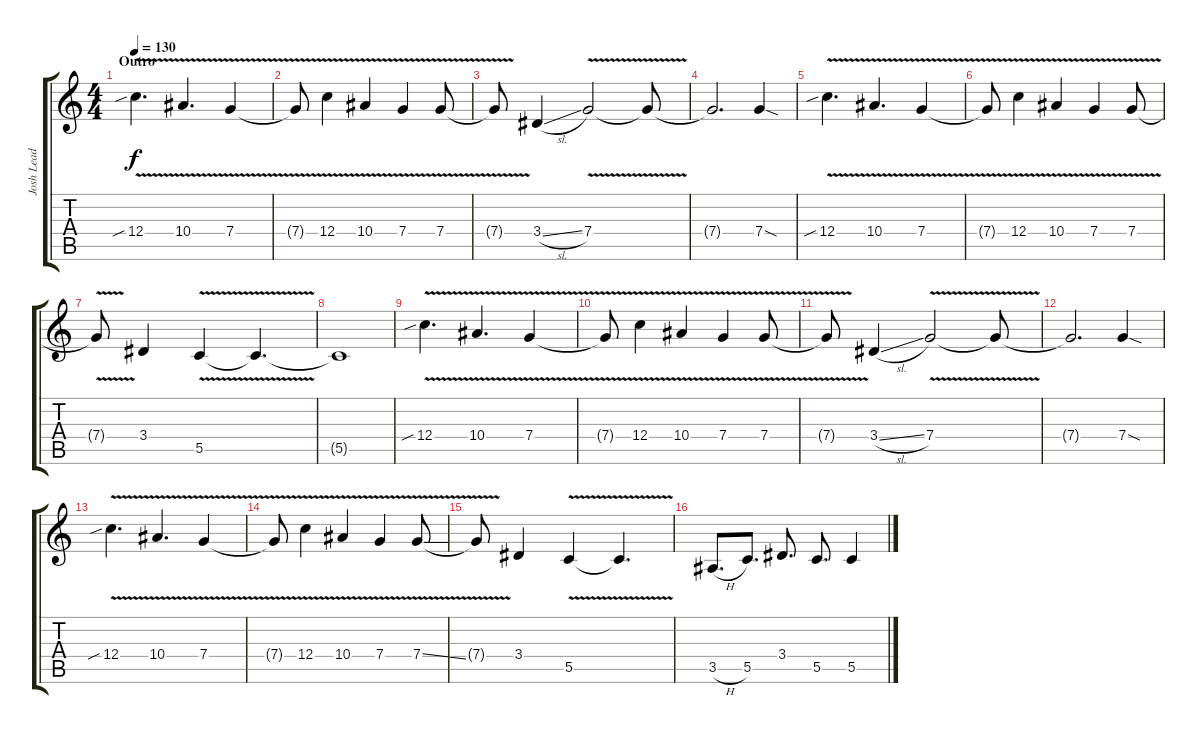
\track ("Josh Lead" "Josh Lead") {instrument distortionguitar}
\staff {score tabs}
\tuning (D4 A3 F3 C3 G2 C2) {hide}
\ts (4 4)
\section ("" "Outro")
\tempo 130
\clef g2
\ks c
12.4{v sib}.4{d dy f} 10.4{v}.4{d} 7.4{v}.4 |
7.4{t}.8 12.4{v}.4 10.4{v}.4 7.4{v}.4 7.4{v}.8 |
7.4{t}.8 3.4{sl}.4 7.4{v}.2 7.4{t}.8 |
7.4{t}.2{d} 7.4{sod}.4 |
12.4{v sib}.4{d} 10.4{v}.4{d} 7.4{v}.4 |
7.4{t}.8 12.4{v}.4 10.4{v}.4 7.4{v}.4 7.4{v}.8 |
7.4{t}.8 3.4.4 5.5{v}.4 5.5{t}.4{d} |
5.5{t}.1 |
12.4{v sib}.4{d} 10.4{v}.4{d} 7.4{v}.4 |
7.4{t}.8 12.4{v}.4 10.4{v}.4 7.4{v}.4 7.4{v}.8 |
7.4{t}.8 3.4{sl}.4 7.4{v}.2 7.4{t}.8 |
7.4{t}.2{d} 7.4{sod}.4 |
12.4{v sib}.4{d} 10.4{v}.4{d} 7.4{v}.4 |
7.4{t}.8 12.4{v}.4 10.4{v}.4 7.4{v}.4 7.4{v ss}.8 |
7.4{t}.8 3.4.4 5.5{v}.4 5.5{t}.4{d} |
3.5{h}.8{d} 5.5.8{d} 3.4.8{d} 5.5.8{d} 5.5.4
